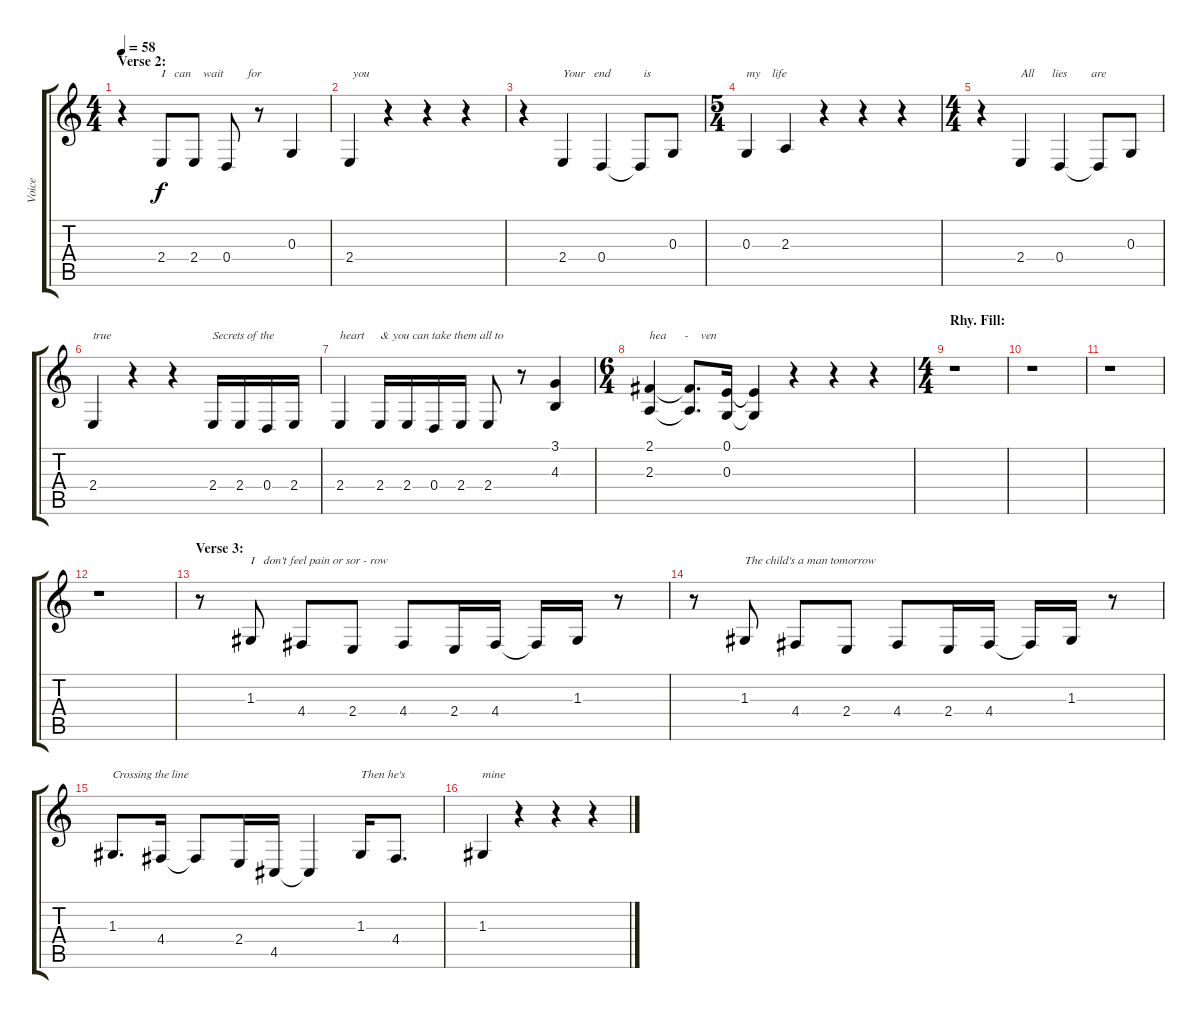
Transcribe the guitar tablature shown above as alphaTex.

\track ("Voice" "Voice") {instrument violin}
\staff {score tabs}
\tuning (E4 B3 G3 D3 A2 E2) {hide}
\ts (4 4)
\section ("" "Verse 2:")
\tempo 58
\clef g2
\ks c
r.4{dy f} 2.4.8{txt "I   can    wait        for"} 2.4.8 0.4.8 r.8 0.3.4 |
2.4.4{txt " you"} r.4 r.4 r.4 |
r.4 2.4.4{txt "Your   end           is"} 0.4.4 0.4{t}.8 0.3.8 |
\ts (5 4)
0.3.4{txt "my    life"} 2.3.4 r.4 r.4 r.4 |
\ts (4 4)
r.4 2.4.4{txt "All      lies        are "} 0.4.4 0.4{t}.8 0.3.8 |
2.4.4{txt "true"} r.4 r.4 2.4.16{txt "Secrets of the "} 2.4.16 0.4.16 2.4.16 |
2.4.4{txt "heart"} 2.4.16{txt "& you can take them all to"} 2.4.16 0.4.16 2.4.16 2.4.8 r.8 (3.1 4.3).4 |
\ts (6 4)
(2.1 2.3).4{txt "hea      -    ven"} (2.1{t} 2.3{t}).8{d} (0.1 0.3).16 (0.1{t} 0.3{t}).4 r.4 r.4 r.4 |
\ts (4 4)
\section ("" "Rhy. Fill:")
r.1 |
r.1 |
r.1 |
r.1 |
\section ("" "Verse 3:")
r.8 1.3.8{txt "I   don't feel pain or sor - row"} 4.4.8 2.4.8 4.4.8 2.4.16 4.4.16 4.4{t}.16 1.3.16 r.8 |
r.8 1.3.8{txt "The child's a man tomorrow"} 4.4.8 2.4.8 4.4.8 2.4.16 4.4.16 4.4{t}.16 1.3.16 r.8 |
1.3.8{d txt "Crossing the line"} 4.4.16 4.4{t}.8 2.4.16 4.5.16 4.5{t}.4 1.3.16{txt "Then he's"} 4.4.8{d} |
1.3.4{txt "mine"} r.4 r.4 r.4
